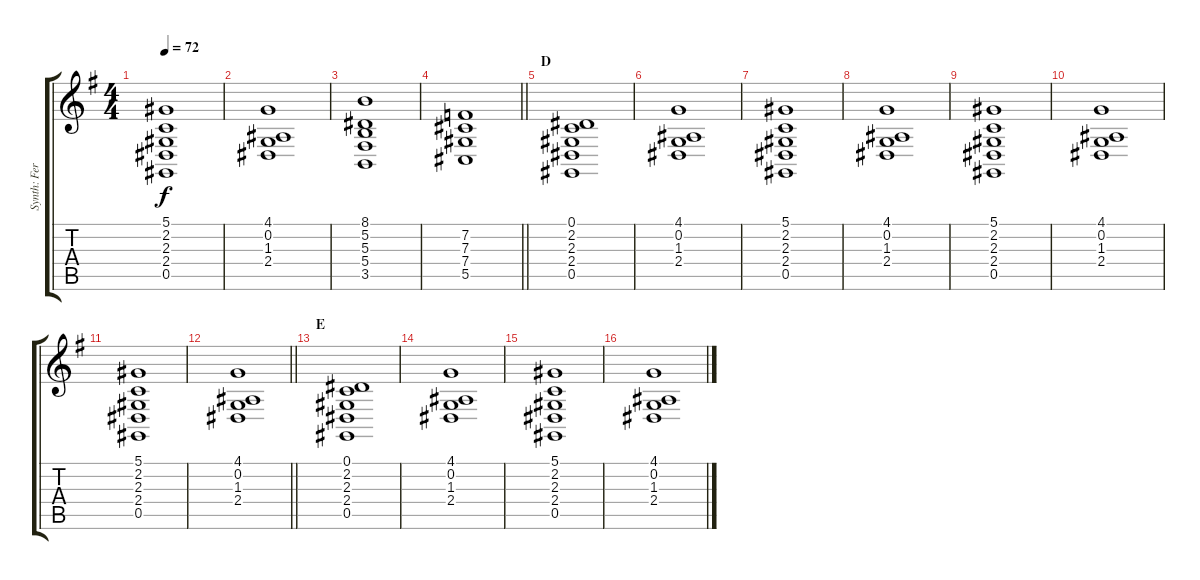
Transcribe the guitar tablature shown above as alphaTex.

\track ("Synth: Ferdy" "Synth: Fer") {instrument stringensemble1}
\staff {score tabs}
\tuning (Eb4 Bb3 Gb3 Db3 Ab2 Eb2) {hide}
\ts (4 4)
\tempo 72
\clef g2
\ks g
(5.1 2.2 2.3 2.4 0.5).1{dy f} |
(4.1 0.2 1.3 2.4).1 |
(8.1 5.2 5.3 5.4 3.5).1 |
\barLineRight lightlight
(7.2 7.3 7.4 5.5).1 |
\section ("" "D")
(0.1 2.2 2.3 2.4 0.5).1 |
(4.1 0.2 1.3 2.4).1 |
(5.1 2.2 2.3 2.4 0.5).1 |
(4.1 0.2 1.3 2.4).1 |
(5.1 2.2 2.3 2.4 0.5).1 |
(4.1 0.2 1.3 2.4).1 |
(5.1 2.2 2.3 2.4 0.5).1 |
\barLineRight lightlight
(4.1 0.2 1.3 2.4).1 |
\section ("" "E")
(0.1 2.2 2.3 2.4 0.5).1 |
(4.1 0.2 1.3 2.4).1 |
(5.1 2.2 2.3 2.4 0.5).1 |
(4.1 0.2 1.3 2.4).1
